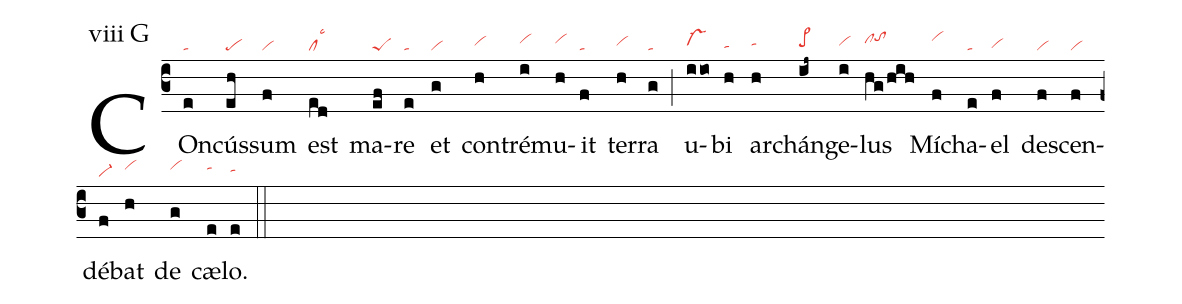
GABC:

nabc-lines: 1;
annotation: viii G;
mode: 8;
%%
(c3)
COn(e|ta)cús(eh|pe)sum(f|vi) est(ed|cllsc3) ma(ef|peS)re(e|ta) et(g|vi) con(h|vihh)tré(i|vihi)mu(h|vihi)it(f|ta) ter(h|vihh)ra(g|ta) (;)
u(iio|vs-hh)bi(h|tahg) ar(h|tahh)chán(ij~|pe>hh)ge(i|vihh)lus(hg/hih|clhitohj) Mí(f|vihj)cha(e|ta)el(f|vihg) de(f|vi)scen(f|vi)dé(f|vi-)bat(h|vihi) de(g|vihi) cæ(e|tahi)lo.(e|tahh) (::)
